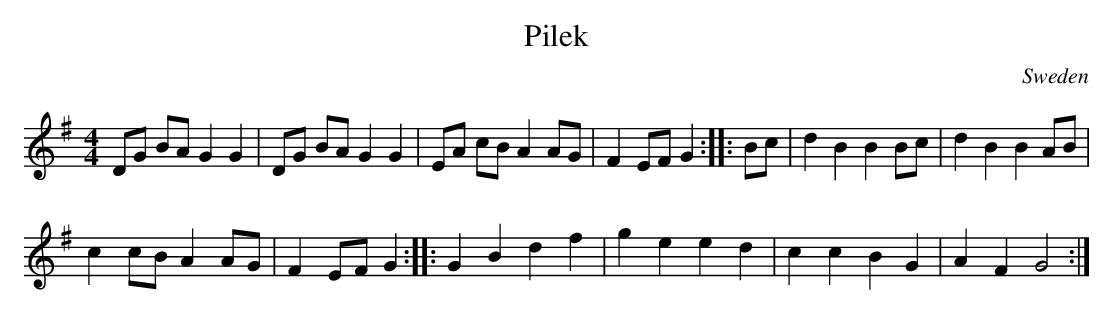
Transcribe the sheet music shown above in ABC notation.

X:1
T:Pilek
O:Sweden
O:Denmark
M:4/4
K:G
DG BA G2G2|DG BA G2G2|EA cB A2AG|F2EF G2::Bc|\
d2B2 B2Bc|d2B2 B2AB|
c2cB A2AG|F2EF G2 :: \
G2B2 d2f2|g2e2 e2d2|c2c2 B2G2|A2F2 G4:|
